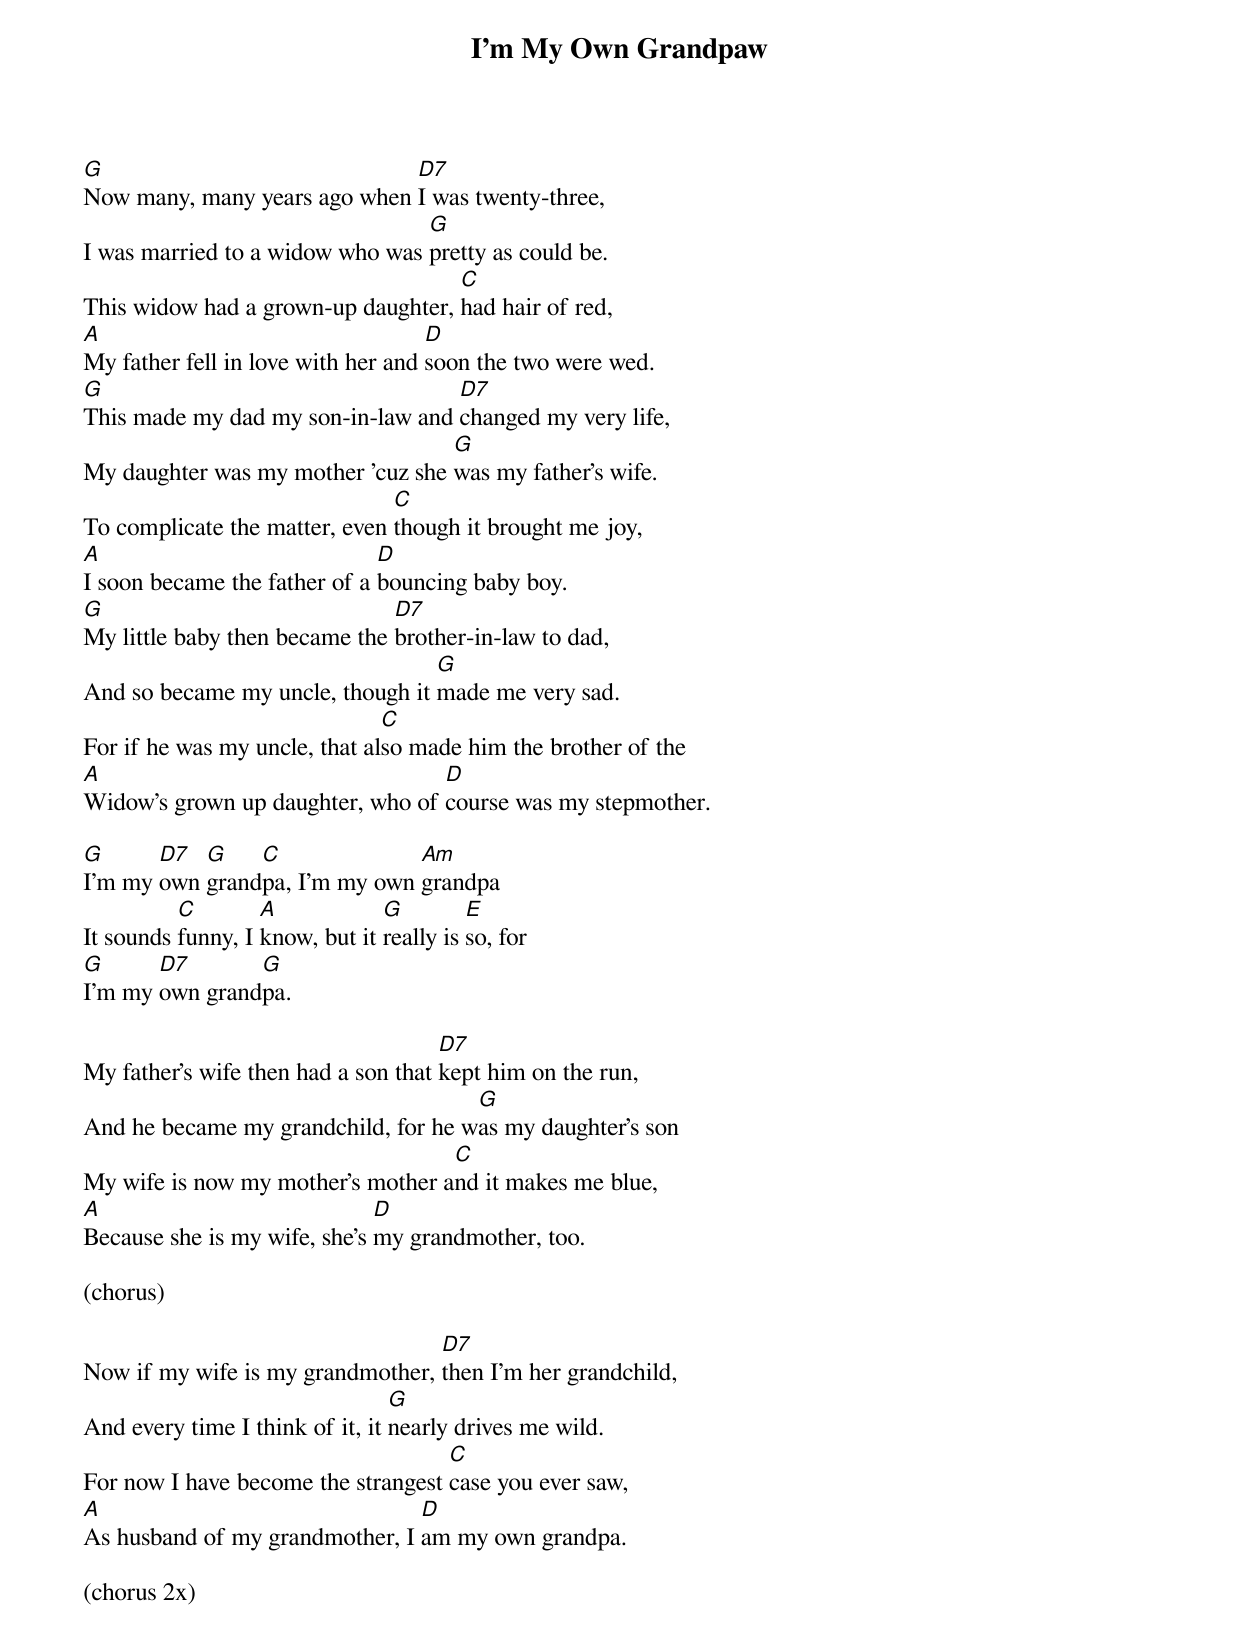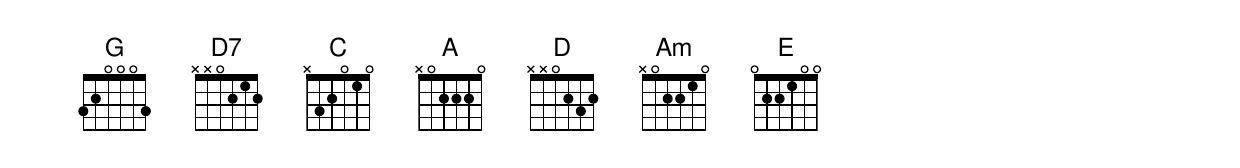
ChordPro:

{title:I'm My Own Grandpaw}
{artist/Composer: Dwight Latham; Moe Jaffe}

{!Start_of_part}
[G]Now many, many years ago when [D7]I was twenty-three,
I was married to a widow who was [G]pretty as could be.
This widow had a grown-up daughter, [C]had hair of red,
[A]My father fell in love with her and [D]soon the two were wed.
[G]This made my dad my son-in-law and [D7]changed my very life,
My daughter was my mother 'cuz she [G]was my father's wife.
To complicate the matter, even [C]though it brought me joy,
[A]I soon became the father of a [D]bouncing baby boy.
[G]My little baby then became the [D7]brother-in-law to dad,
And so became my uncle, though it [G]made me very sad.
For if he was my uncle, that al[C]so made him the brother of the
[A]Widow's grown up daughter, who of [D]course was my stepmother.
{!End_of_part}

{!Start_of_part}
[G]I'm my [D7]own [G]grand[C]pa, I'm my own [Am]grandpa
It sounds [C]funny, I [A]know, but it [G]really is [E]so, for
[G]I'm my [D7]own grand[G]pa.
{!End_of_part}

{!Start_of_part}
My father's wife then had a son that [D7]kept him on the run,
And he became my grandchild, for he w[G]as my daughter's son
My wife is now my mother's mother a[C]nd it makes me blue,
[A]Because she is my wife, she's [D]my grandmother, too.
{!End_of_part}

{!Start_of_part}
(chorus)
{!End_of_part}

{!Start_of_part}
Now if my wife is my grandmother, [D7]then I'm her grandchild,
And every time I think of it, it [G]nearly drives me wild.
For now I have become the strangest [C]case you ever saw,
[A]As husband of my grandmother, I [D]am my own grandpa.
{!End_of_part}

{!Start_of_part}
(chorus 2x)
{!End_of_part}
